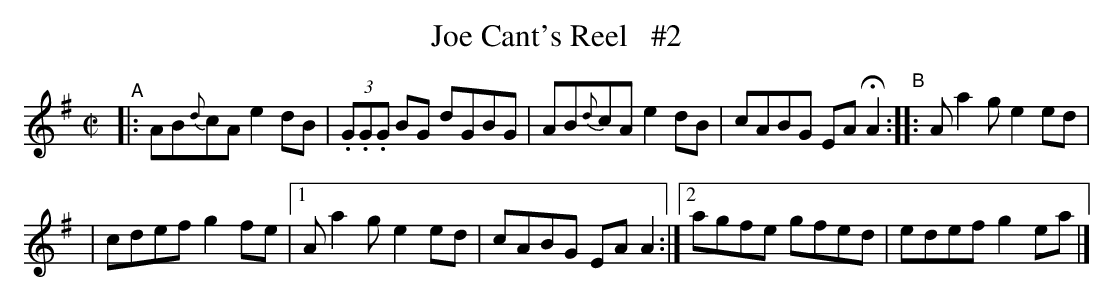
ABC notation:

X:1
T: Joe Cant's Reel   #2
M: C|
L: 1/8
K: Ador
"^A"\
|: AB{d}cA e2dB | (3.G.G.G BG dGBG | AB{d}cA e2dB | cABG EAHA2 "^B":: Aa2g e2ed |
| cdef g2fe |[1 Aa2g e2ed | cABG EAA2 :|[2 agfe gfed | edef g2ea |]
